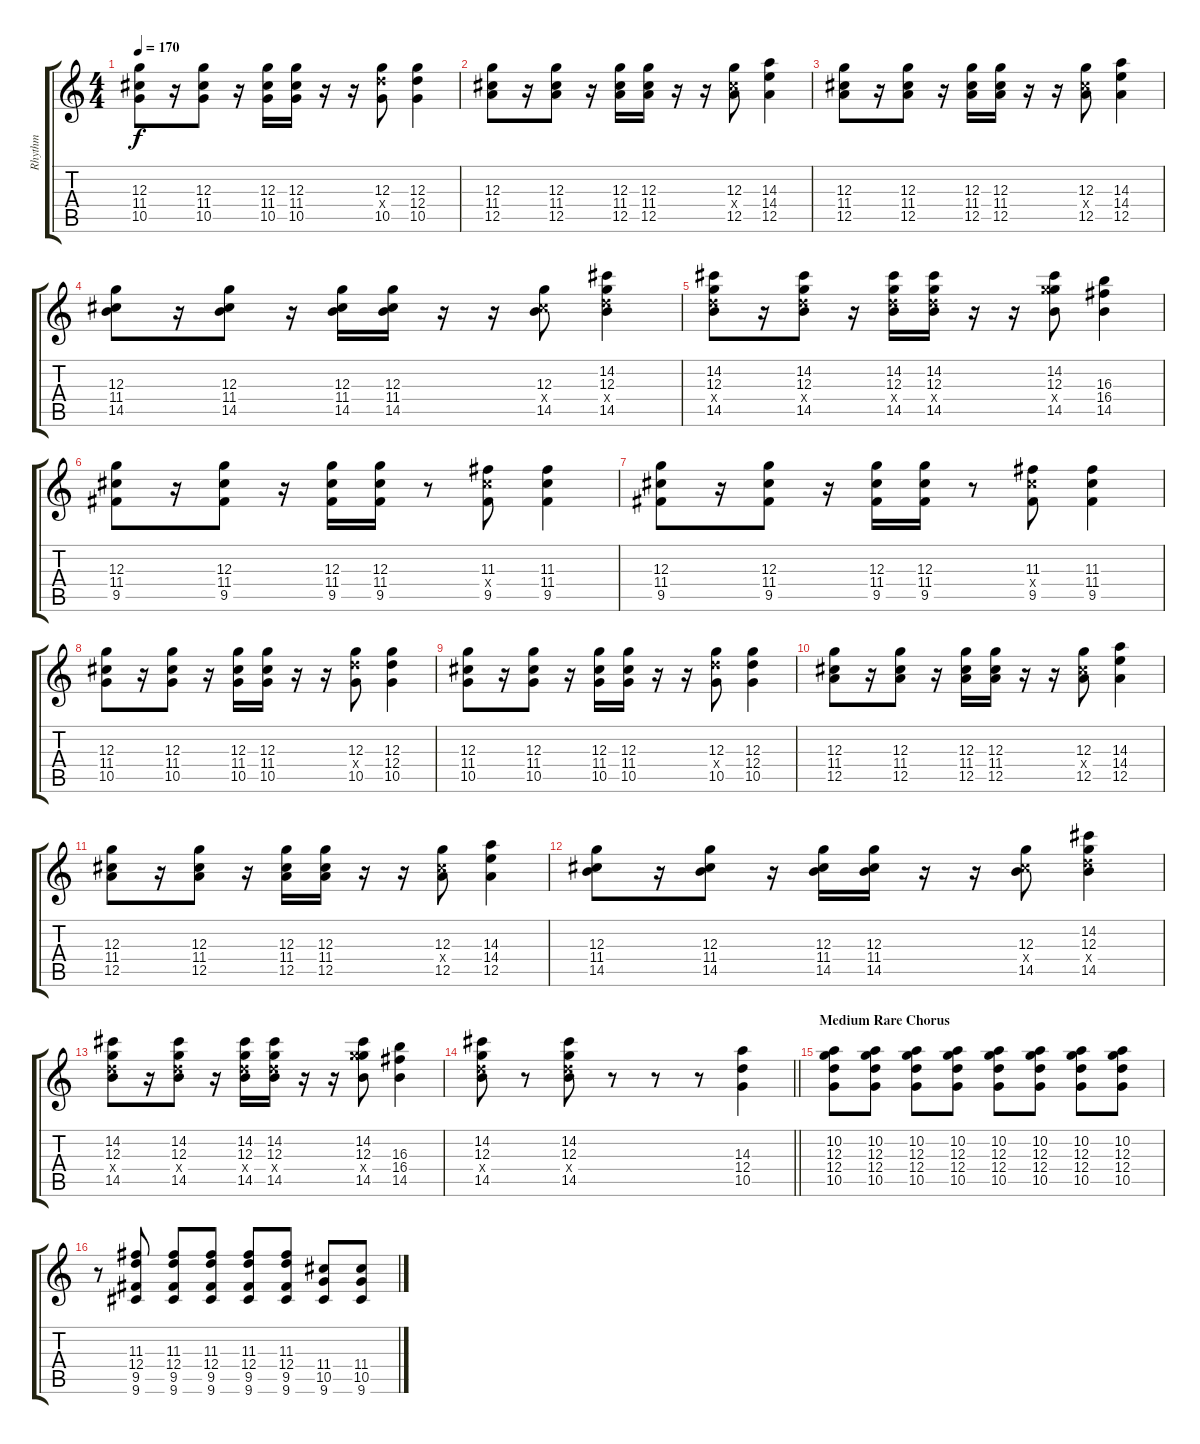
\track ("Rhythm" "Rhythm") {instrument overdrivenguitar}
\staff {score tabs}
\tuning (E4 B3 G3 D3 A2 E2) {hide}
\ts (4 4)
\tempo 170
\clef g2
\ks c
(12.3 11.4 10.5).8{dy f} r.16 (12.3 11.4 10.5).8 r.16 (12.3 11.4 10.5).16 (12.3 11.4 10.5).16 r.16 r.16 (12.3 12.4{x} 10.5).8 (12.3 12.4 10.5).4 |
(12.3 11.4 12.5).8 r.16 (12.3 11.4 12.5).8 r.16 (12.3 11.4 12.5).16 (12.3 11.4 12.5).16 r.16 r.16 (12.3 11.4{x} 12.5).8 (14.3 14.4 12.5).4 |
(12.3 11.4 12.5).8 r.16 (12.3 11.4 12.5).8 r.16 (12.3 11.4 12.5).16 (12.3 11.4 12.5).16 r.16 r.16 (12.3 11.4{x} 12.5).8 (14.3 14.4 12.5).4 |
(12.3 11.4 14.5).8 r.16 (12.3 11.4 14.5).8 r.16 (12.3 11.4 14.5).16 (12.3 11.4 14.5).16 r.16 r.16 (12.3 11.4{x} 14.5).8 (14.2 12.3 12.4{x} 14.5).4 |
(14.2 12.3 12.4{x} 14.5).8 r.16 (14.2 12.3 12.4{x} 14.5).8 r.16 (14.2 12.3 12.4{x} 14.5).16 (14.2 12.3 12.4{x} 14.5).16 r.16 r.16 (14.2 12.3 17.4{x} 14.5).8 (16.3 16.4 14.5).4 |
(12.3 11.4 9.5).8 r.16 (12.3 11.4 9.5).8 r.16 (12.3 11.4 9.5).16 (12.3 11.4 9.5).16 r.8 (11.3 11.4{x} 9.5).8 (11.3 11.4 9.5).4 |
(12.3 11.4 9.5).8 r.16 (12.3 11.4 9.5).8 r.16 (12.3 11.4 9.5).16 (12.3 11.4 9.5).16 r.8 (11.3 11.4{x} 9.5).8 (11.3 11.4 9.5).4 |
(12.3 11.4 10.5).8 r.16 (12.3 11.4 10.5).8 r.16 (12.3 11.4 10.5).16 (12.3 11.4 10.5).16 r.16 r.16 (12.3 12.4{x} 10.5).8 (12.3 12.4 10.5).4 |
(12.3 11.4 10.5).8 r.16 (12.3 11.4 10.5).8 r.16 (12.3 11.4 10.5).16 (12.3 11.4 10.5).16 r.16 r.16 (12.3 12.4{x} 10.5).8 (12.3 12.4 10.5).4 |
(12.3 11.4 12.5).8 r.16 (12.3 11.4 12.5).8 r.16 (12.3 11.4 12.5).16 (12.3 11.4 12.5).16 r.16 r.16 (12.3 11.4{x} 12.5).8 (14.3 14.4 12.5).4 |
(12.3 11.4 12.5).8 r.16 (12.3 11.4 12.5).8 r.16 (12.3 11.4 12.5).16 (12.3 11.4 12.5).16 r.16 r.16 (12.3 11.4{x} 12.5).8 (14.3 14.4 12.5).4 |
(12.3 11.4 14.5).8 r.16 (12.3 11.4 14.5).8 r.16 (12.3 11.4 14.5).16 (12.3 11.4 14.5).16 r.16 r.16 (12.3 11.4{x} 14.5).8 (14.2 12.3 12.4{x} 14.5).4 |
(14.2 12.3 12.4{x} 14.5).8 r.16 (14.2 12.3 12.4{x} 14.5).8 r.16 (14.2 12.3 12.4{x} 14.5).16 (14.2 12.3 12.4{x} 14.5).16 r.16 r.16 (14.2 12.3 17.4{x} 14.5).8 (16.3 16.4 14.5).4 |
\barLineRight lightlight
(14.2 12.3 12.4{x} 14.5).8 r.8 (14.2 12.3 12.4{x} 14.5).8 r.8 r.8 r.8 (14.3 12.4 10.5).4 |
\section ("" "Medium Rare Chorus")
(10.2 12.3 12.4 10.5).8 (10.2 12.3 12.4 10.5).8 (10.2 12.3 12.4 10.5).8 (10.2 12.3 12.4 10.5).8 (10.2 12.3 12.4 10.5).8 (10.2 12.3 12.4 10.5).8 (10.2 12.3 12.4 10.5).8 (10.2 12.3 12.4 10.5).8 |
r.8 (11.3 12.4 9.5 9.6).8 (11.3 12.4 9.5 9.6).8 (11.3 12.4 9.5 9.6).8 (11.3 12.4 9.5 9.6).8 (11.3 12.4 9.5 9.6).8 (11.4 10.5 9.6).8 (11.4 10.5 9.6).8
